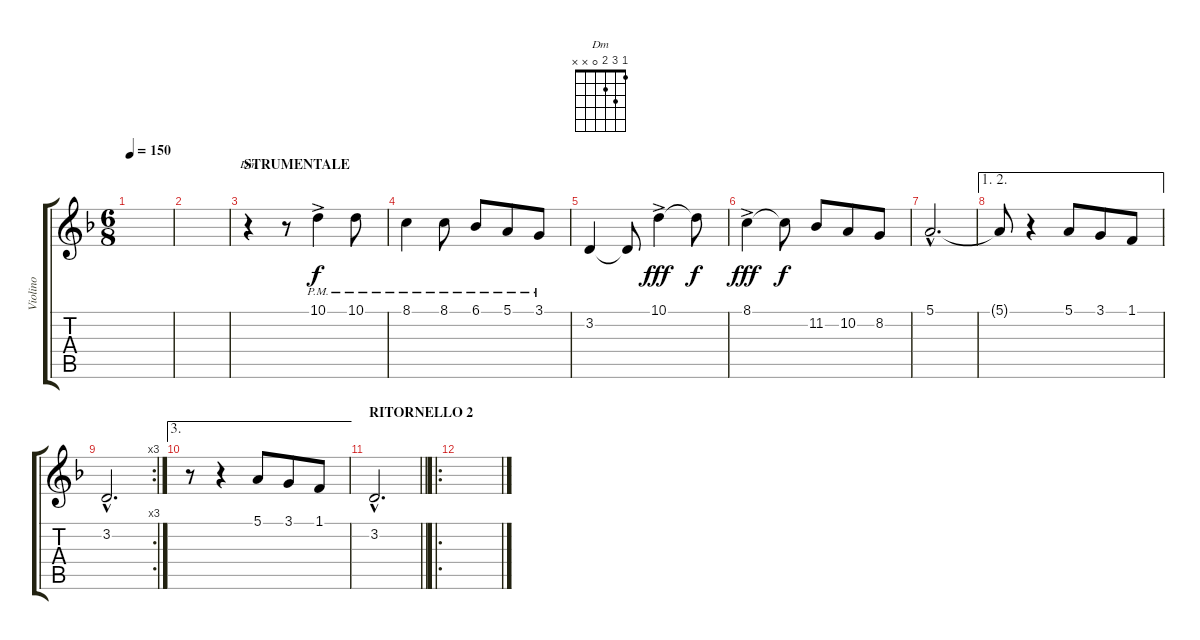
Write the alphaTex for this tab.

\track ("Violino" "Violino") {instrument violin}
\staff {score tabs}
\tuning (E4 B3 G3 D3 A2 E2) {hide}
\chord ("Dm" 1 3 2 0 x x)
\ts (6 8)
\tempo 150
\clef g2
\ks f
|
|
\section ("" "STRUMENTALE")
r.4{ch "Dm" volume 13} r.8 10.1{ac pm}.4{volume 8} 10.1{pm}.8{dy f} |
8.1{pm}.4 8.1{pm}.8 6.1{pm}.8 5.1{pm}.8 3.1{pm}.8 |
3.2.4 3.2{t}.8 10.1{ac}.4{dy fff} 10.1{t}.8{dy f} |
8.1{ac}.4{dy fff} 8.1{t}.8{dy f} 11.2.8 10.2.8 8.2.8 |
5.1{hac}.2{d} |
\ae (1 2)
5.1{t}.8 r.4 5.1.8 3.1.8 1.1.8 |
\rc 3
3.2{hac}.2{d} |
\ae 3
r.8 r.4 5.1.8 3.1.8 1.1.8 |
\section ("" "RITORNELLO 2")
\barLineRight lightlight
3.2{hac}.2{d} |
\ro
